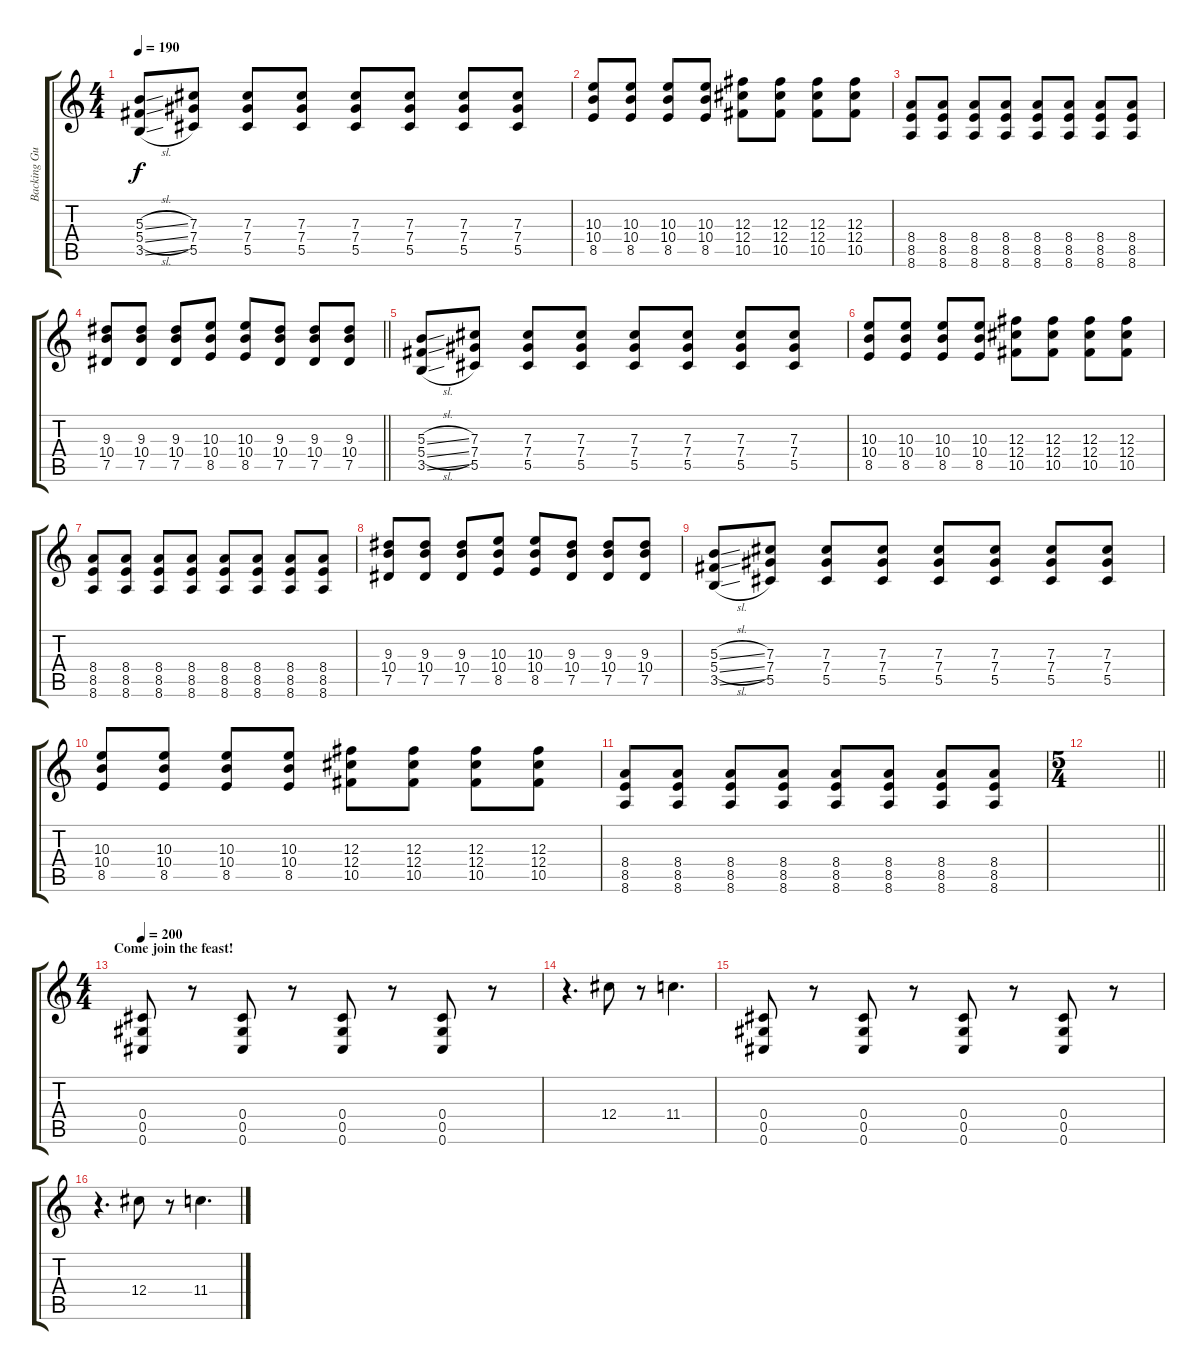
\track ("Backing Guitar" "Backing Gu") {instrument overdrivenguitar}
\staff {score tabs}
\tuning (Eb4 Bb3 Gb3 Db3 Ab2 Db2) {hide}
\ts (4 4)
\tempo 190
\clef g2
\ks c
(5.3{sl} 5.4{sl} 3.5{sl}).8{dy f instrument overdrivenguitar} (7.3 7.4 5.5).8 (7.3 7.4 5.5).8 (7.3 7.4 5.5).8 (7.3 7.4 5.5).8 (7.3 7.4 5.5).8 (7.3 7.4 5.5).8 (7.3 7.4 5.5).8 |
(10.3 10.4 8.5).8 (10.3 10.4 8.5).8 (10.3 10.4 8.5).8 (10.3 10.4 8.5).8 (12.3 12.4 10.5).8 (12.3 12.4 10.5).8 (12.3 12.4 10.5).8 (12.3 12.4 10.5).8 |
(8.4 8.5 8.6).8 (8.4 8.5 8.6).8 (8.4 8.5 8.6).8 (8.4 8.5 8.6).8 (8.4 8.5 8.6).8 (8.4 8.5 8.6).8 (8.4 8.5 8.6).8 (8.4 8.5 8.6).8 |
\barLineRight lightlight
(9.3 10.4 7.5).8 (9.3 10.4 7.5).8 (9.3 10.4 7.5).8 (10.3 10.4 8.5).8 (10.3 10.4 8.5).8 (9.3 10.4 7.5).8 (9.3 10.4 7.5).8 (9.3 10.4 7.5).8 |
(5.3{sl} 5.4{sl} 3.5{sl}).8{instrument overdrivenguitar} (7.3 7.4 5.5).8 (7.3 7.4 5.5).8 (7.3 7.4 5.5).8 (7.3 7.4 5.5).8 (7.3 7.4 5.5).8 (7.3 7.4 5.5).8 (7.3 7.4 5.5).8 |
(10.3 10.4 8.5).8 (10.3 10.4 8.5).8 (10.3 10.4 8.5).8 (10.3 10.4 8.5).8 (12.3 12.4 10.5).8 (12.3 12.4 10.5).8 (12.3 12.4 10.5).8 (12.3 12.4 10.5).8 |
(8.4 8.5 8.6).8 (8.4 8.5 8.6).8 (8.4 8.5 8.6).8 (8.4 8.5 8.6).8 (8.4 8.5 8.6).8 (8.4 8.5 8.6).8 (8.4 8.5 8.6).8 (8.4 8.5 8.6).8 |
(9.3 10.4 7.5).8 (9.3 10.4 7.5).8 (9.3 10.4 7.5).8 (10.3 10.4 8.5).8 (10.3 10.4 8.5).8 (9.3 10.4 7.5).8 (9.3 10.4 7.5).8 (9.3 10.4 7.5).8 |
(5.3{sl} 5.4{sl} 3.5{sl}).8{instrument overdrivenguitar} (7.3 7.4 5.5).8 (7.3 7.4 5.5).8 (7.3 7.4 5.5).8 (7.3 7.4 5.5).8 (7.3 7.4 5.5).8 (7.3 7.4 5.5).8 (7.3 7.4 5.5).8 |
(10.3 10.4 8.5).8 (10.3 10.4 8.5).8 (10.3 10.4 8.5).8 (10.3 10.4 8.5).8 (12.3 12.4 10.5).8 (12.3 12.4 10.5).8 (12.3 12.4 10.5).8 (12.3 12.4 10.5).8 |
(8.4 8.5 8.6).8 (8.4 8.5 8.6).8 (8.4 8.5 8.6).8 (8.4 8.5 8.6).8 (8.4 8.5 8.6).8 (8.4 8.5 8.6).8 (8.4 8.5 8.6).8 (8.4 8.5 8.6).8 |
\ts (5 4)
\barLineRight lightlight
|
\ts (4 4)
\section ("" "Come join the feast!")
\tempo 200
(0.4 0.5 0.6).8 r.8 (0.4 0.5 0.6).8 r.8 (0.4 0.5 0.6).8 r.8 (0.4 0.5 0.6).8 r.8 |
r.4{d} 12.4.8 r.8 11.4.4{d} |
(0.4 0.5 0.6).8 r.8 (0.4 0.5 0.6).8 r.8 (0.4 0.5 0.6).8 r.8 (0.4 0.5 0.6).8 r.8 |
r.4{d} 12.4.8 r.8 11.4.4{d}
